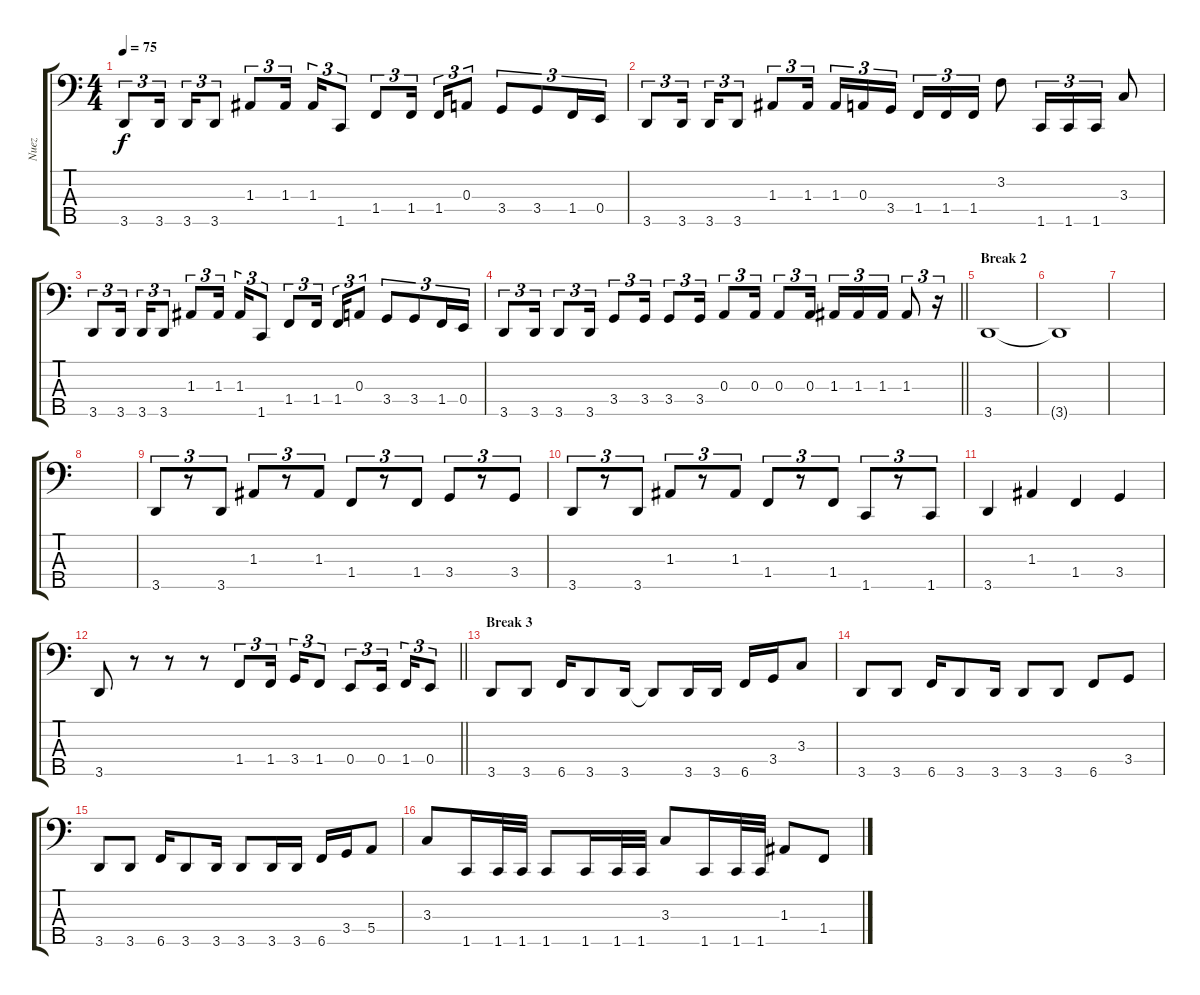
\track ("Nuez" "Nuez") {instrument slapbass2}
\staff {score tabs}
\tuning (G2 D2 A1 E1 B0) {hide}
\ts (4 4)
\tempo 75
\clef f4
\ks c
3.5.8{tu (3 2) dy f} 3.5.16{tu (3 2) beam splitsecondary} 3.5.16{tu (3 2)} 3.5.8{tu (3 2)} 1.3.8{tu (3 2)} 1.3.16{tu (3 2) beam splitsecondary} 1.3.16{tu (3 2)} 1.5.8{tu (3 2)} 1.4.8{tu (3 2)} 1.4.16{tu (3 2) beam splitsecondary} 1.4.16{tu (3 2)} 0.3.8{tu (3 2)} 3.4.8{tu (3 2)} 3.4.8{tu (3 2)} 1.4.16{tu (3 2)} 0.4.16{tu (3 2)} |
3.5.8{tu (3 2)} 3.5.16{tu (3 2) beam splitsecondary} 3.5.16{tu (3 2)} 3.5.8{tu (3 2)} 1.3.8{tu (3 2)} 1.3.16{tu (3 2) beam splitsecondary} 1.3.16{tu (3 2)} 0.3.16{tu (3 2)} 3.4.16{tu (3 2)} 1.4.16{tu (3 2)} 1.4.16{tu (3 2)} 1.4.16{tu (3 2)} 3.2.8 1.5.16{tu (3 2)} 1.5.16{tu (3 2)} 1.5.16{tu (3 2)} 3.3.8 |
3.5.8{tu (3 2)} 3.5.16{tu (3 2) beam splitsecondary} 3.5.16{tu (3 2)} 3.5.8{tu (3 2)} 1.3.8{tu (3 2)} 1.3.16{tu (3 2) beam splitsecondary} 1.3.16{tu (3 2)} 1.5.8{tu (3 2)} 1.4.8{tu (3 2)} 1.4.16{tu (3 2) beam splitsecondary} 1.4.16{tu (3 2)} 0.3.8{tu (3 2)} 3.4.8{tu (3 2)} 3.4.8{tu (3 2)} 1.4.16{tu (3 2)} 0.4.16{tu (3 2)} |
\barLineRight lightlight
3.5.8{tu (3 2)} 3.5.16{tu (3 2)} 3.5.8{tu (3 2)} 3.5.16{tu (3 2)} 3.4.8{tu (3 2)} 3.4.16{tu (3 2)} 3.4.8{tu (3 2)} 3.4.16{tu (3 2)} 0.3.8{tu (3 2)} 0.3.16{tu (3 2)} 0.3.8{tu (3 2)} 0.3.16{tu (3 2)} 1.3.16{tu (3 2)} 1.3.16{tu (3 2)} 1.3.16{tu (3 2)} 1.3.8{tu (3 2)} r.16{tu (3 2)} |
\section ("" "Break 2")
3.5.1{volume 0} |
3.5{t}.1 |
|
|
3.5.8{tu (3 2) volume 10} r.8{tu (3 2)} 3.5.8{tu (3 2)} 1.3.8{tu (3 2)} r.8{tu (3 2)} 1.3.8{tu (3 2)} 1.4.8{tu (3 2)} r.8{tu (3 2)} 1.4.8{tu (3 2)} 3.4.8{tu (3 2)} r.8{tu (3 2)} 3.4.8{tu (3 2)} |
3.5.8{tu (3 2)} r.8{tu (3 2)} 3.5.8{tu (3 2)} 1.3.8{tu (3 2)} r.8{tu (3 2)} 1.3.8{tu (3 2)} 1.4.8{tu (3 2)} r.8{tu (3 2)} 1.4.8{tu (3 2)} 1.5.8{tu (3 2)} r.8{tu (3 2)} 1.5.8{tu (3 2)} |
3.5.4 1.3.4 1.4.4 3.4.4 |
\barLineRight lightlight
3.5.8 r.8 r.8 r.8 1.4.8{tu (3 2)} 1.4.16{tu (3 2) beam splitsecondary} 3.4.16{tu (3 2)} 1.4.8{tu (3 2)} 0.4.8{tu (3 2)} 0.4.16{tu (3 2) beam splitsecondary} 1.4.16{tu (3 2)} 0.4.8{tu (3 2)} |
\section ("" "Break 3")
3.5.8 3.5.8 6.5.16 3.5.8 3.5.16 3.5{t}.8 3.5.16 3.5.16 6.5.16 3.4.16 3.3.8 |
3.5.8 3.5.8 6.5.16 3.5.8 3.5.16 3.5.8 3.5.8 6.5.8 3.4.8 |
3.5.8 3.5.8 6.5.16 3.5.8 3.5.16 3.5.8 3.5.16 3.5.16 6.5.16 3.4.16 5.4.8 |
3.3.8 1.5.16 1.5.32 1.5.32 1.5.8 1.5.16 1.5.32 1.5.32 3.3.8 1.5.16 1.5.32 1.5.32 1.3.8 1.4.8
